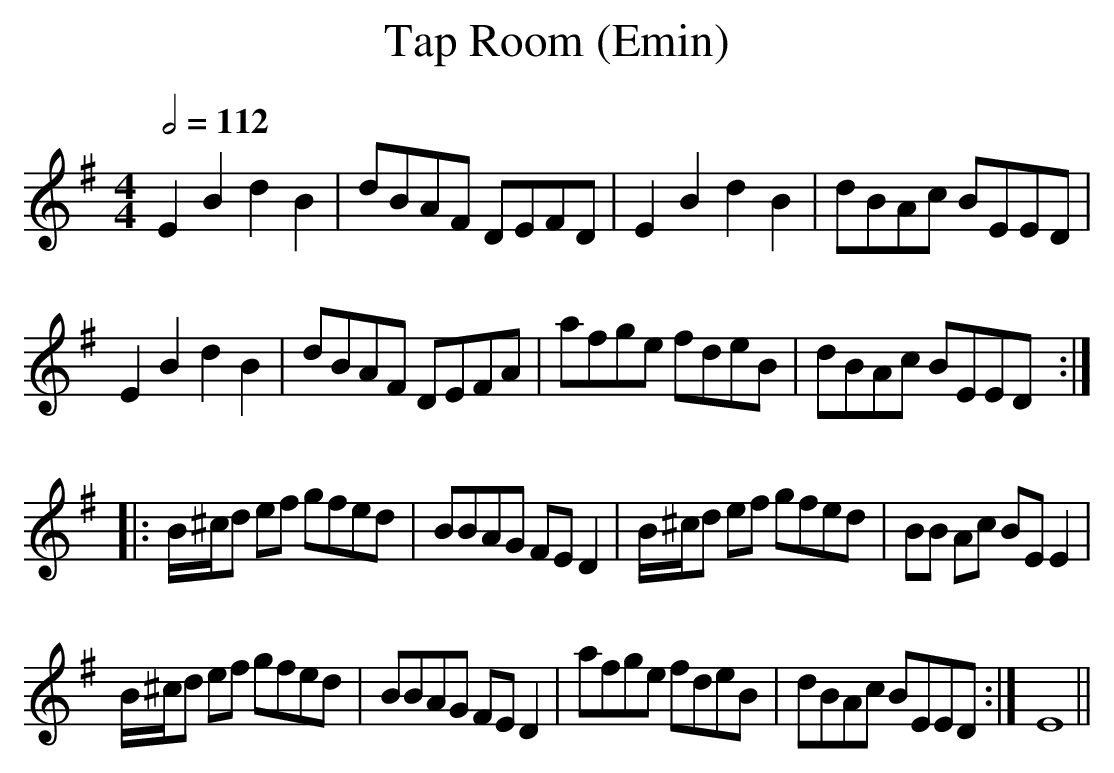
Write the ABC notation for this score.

X:1
T:Tap Room (Emin)
Q:1/2=112
M:4/4
L:1/8
K:Emin
E2B2 d2B2|dBAF DEFD|E2B2 d2B2|dBAc BEED|
E2B2 d2B2|dBAF DEFA|afge fdeB|dBAc BEED:|
|:B/^c/d ef gfed|BBAG FED2|B/^c/d ef gfed|BB Ac BE E2|
B/^c/d ef gfed|BBAG FED2|afge fdeB|dBAc BEED:|E8||
